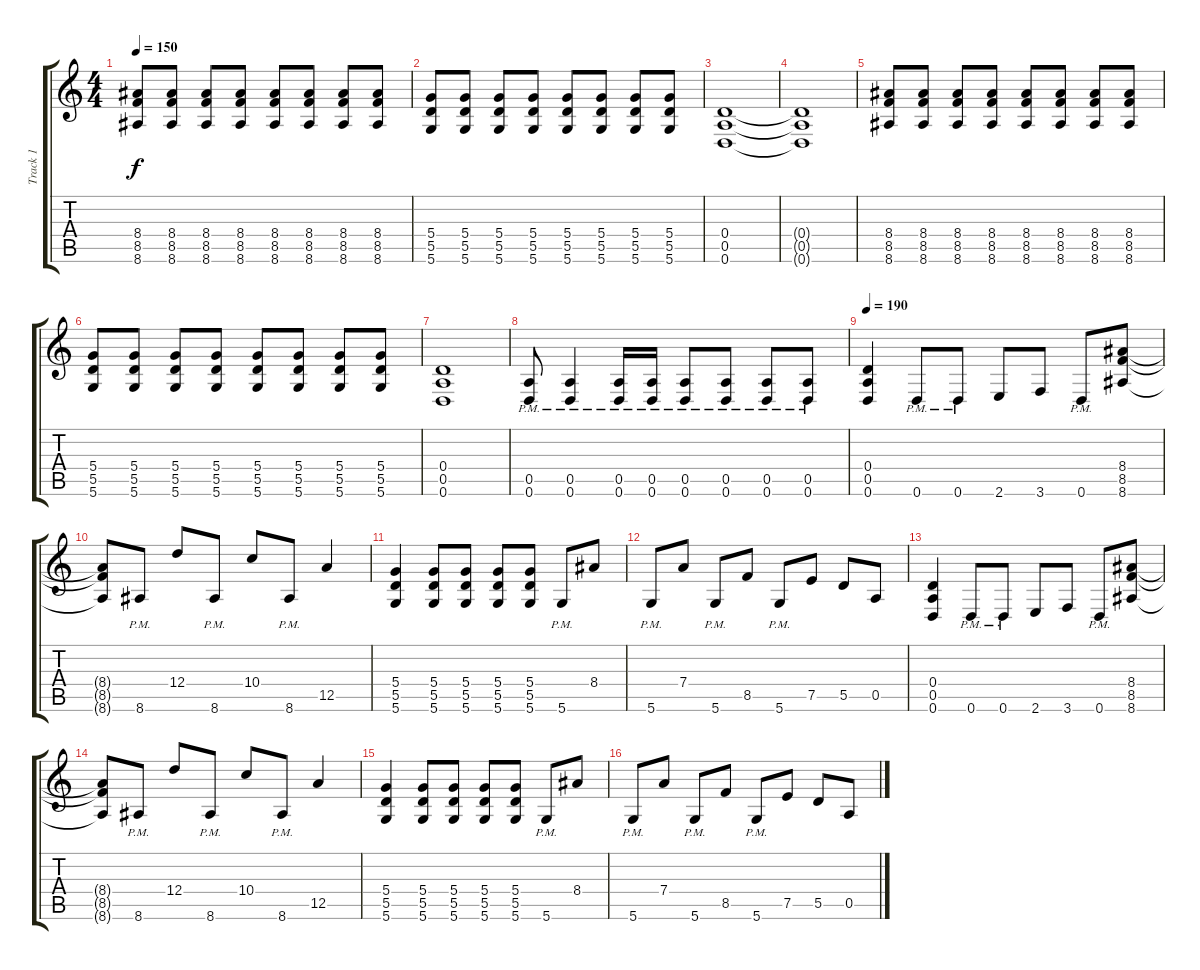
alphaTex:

\track ("Track 1" "Track 1") {instrument distortionguitar}
\staff {score tabs}
\tuning (E4 B3 G3 D3 A2 D2) {hide}
\ts (4 4)
\tempo 150
\clef g2
\ks c
(8.4 8.5 8.6).8{dy f} (8.4 8.5 8.6).8 (8.4 8.5 8.6).8 (8.4 8.5 8.6).8 (8.4 8.5 8.6).8 (8.4 8.5 8.6).8 (8.4 8.5 8.6).8 (8.4 8.5 8.6).8 |
(5.4 5.5 5.6).8 (5.4 5.5 5.6).8 (5.4 5.5 5.6).8 (5.4 5.5 5.6).8 (5.4 5.5 5.6).8 (5.4 5.5 5.6).8 (5.4 5.5 5.6).8 (5.4 5.5 5.6).8 |
(0.4 0.5 0.6).1 |
(0.4{t} 0.5{t} 0.6{t}).1 |
(8.4 8.5 8.6).8 (8.4 8.5 8.6).8 (8.4 8.5 8.6).8 (8.4 8.5 8.6).8 (8.4 8.5 8.6).8 (8.4 8.5 8.6).8 (8.4 8.5 8.6).8 (8.4 8.5 8.6).8 |
(5.4 5.5 5.6).8 (5.4 5.5 5.6).8 (5.4 5.5 5.6).8 (5.4 5.5 5.6).8 (5.4 5.5 5.6).8 (5.4 5.5 5.6).8 (5.4 5.5 5.6).8 (5.4 5.5 5.6).8 |
(0.4 0.5 0.6).1 |
(0.5{pm} 0.6{pm}).8 (0.5{pm} 0.6{pm}).4 (0.5{pm} 0.6{pm}).16 (0.5{pm} 0.6{pm}).16 (0.5{pm} 0.6{pm}).8 (0.5{pm} 0.6{pm}).8 (0.5{pm} 0.6{pm}).8 (0.5{pm} 0.6{pm}).8 |
\tempo 190
(0.4 0.5 0.6).4 0.6{pm}.8 0.6{pm}.8 2.6.8 3.6.8 0.6{pm}.8 (8.4 8.5 8.6).8 |
(8.4{t} 8.5{t} 8.6{t}).8 8.6{pm}.8 12.4.8 8.6{pm}.8 10.4.8 8.6{pm}.8 12.5.4 |
(5.4 5.5 5.6).4 (5.4 5.5 5.6).8 (5.4 5.5 5.6).8 (5.4 5.5 5.6).8 (5.4 5.5 5.6).8 5.6{pm}.8 8.4.8 |
5.6{pm}.8 7.4.8 5.6{pm}.8 8.5.8 5.6{pm}.8 7.5.8 5.5.8 0.5.8 |
(0.4 0.5 0.6).4 0.6{pm}.8 0.6{pm}.8 2.6.8 3.6.8 0.6{pm}.8 (8.4 8.5 8.6).8 |
(8.4{t} 8.5{t} 8.6{t}).8 8.6{pm}.8 12.4.8 8.6{pm}.8 10.4.8 8.6{pm}.8 12.5.4 |
(5.4 5.5 5.6).4 (5.4 5.5 5.6).8 (5.4 5.5 5.6).8 (5.4 5.5 5.6).8 (5.4 5.5 5.6).8 5.6{pm}.8 8.4.8 |
5.6{pm}.8 7.4.8 5.6{pm}.8 8.5.8 5.6{pm}.8 7.5.8 5.5.8 0.5.8
